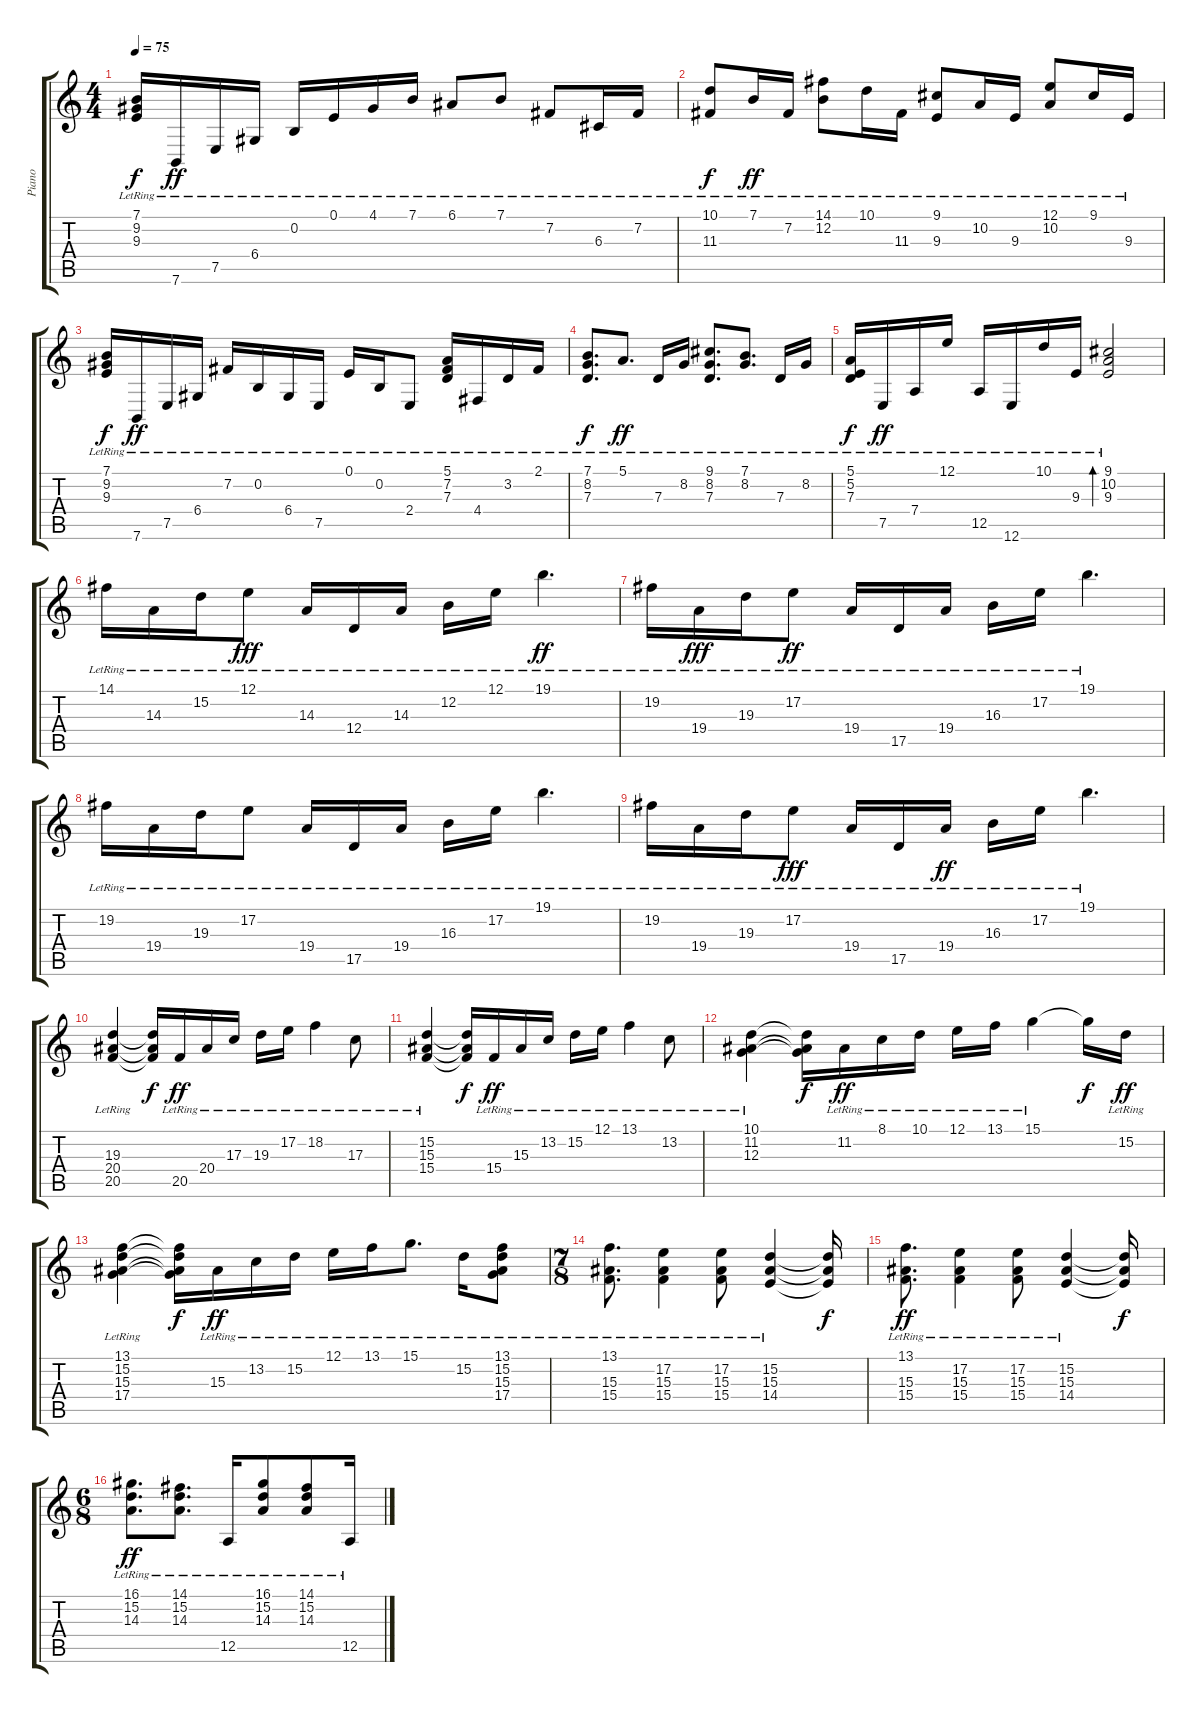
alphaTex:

\track ("Piano" "Piano") {instrument acousticgrandpiano}
\staff {score tabs}
\tuning (E4 B3 G3 D3 A2 E2) {hide}
\ts (4 4)
\tempo 75
\clef g2
\ks c
(7.1{lr} 9.2{lr} 9.3{lr}).16{dy f} 7.6{lr}.16{dy ff} 7.5{lr}.16 6.4{lr}.16 0.2{lr}.16 0.1{lr}.16 4.1{lr}.16 7.1{lr}.16 6.1{lr}.8 7.1{lr}.8 7.2{lr}.8 6.3{lr}.16 7.2{lr}.16 |
(10.1{lr} 11.3{lr}).8{dy f} 7.1{lr}.16{dy ff} 7.2{lr}.16 (14.1{lr} 12.2{lr}).8 10.1{lr}.16 11.3{lr}.16 (9.1{lr} 9.3{lr}).8 10.2{lr}.16 9.3{lr}.16 (12.1{lr} 10.2{lr}).8 9.1{lr}.16 9.3{lr}.16 |
(7.1{lr} 9.2{lr} 9.3{lr}).16{dy f} 7.6{lr}.16{dy ff} 7.5{lr}.16 6.4{lr}.16 7.2{lr}.16 0.2{lr}.16 6.4{lr}.16 7.5{lr}.16 0.1{lr}.16 0.2{lr}.16 2.4{lr}.8 (5.1{lr} 7.2{lr} 7.3{lr}).16 4.4{lr}.16 3.2{lr}.16 2.1{lr}.16 |
(7.1{lr} 8.2{lr} 7.3{lr}).8{d dy f} 5.1{lr}.8{d dy ff} 7.3{lr}.16 8.2{lr}.16 (9.1{lr} 8.2{lr} 7.3{lr}).8{d} (7.1{lr} 8.2{lr}).8{d} 7.3{lr}.16 8.2{lr}.16 |
(5.1{lr} 5.2{lr} 7.3{lr}).16{dy f} 7.5{lr}.16{dy ff} 7.4{lr}.16 12.1{lr}.16 12.5{lr}.16 12.6{lr}.16 10.1{lr}.16 9.3{lr}.16 (9.1{lr} 10.2{lr} 9.3{lr}).2{bd 60} |
14.1{lr}.16{volume 16} 14.3{lr}.16 15.2{lr}.16 12.1{lr}.8{dy fff} 14.3{lr}.16 12.4{lr}.16 14.3{lr}.16 12.2{lr}.16 12.1{lr}.16 19.1{lr}.4{d dy ff} |
19.2{lr}.16 19.4{lr}.16{dy fff} 19.3{lr}.16 17.2{lr}.8{dy ff} 19.4{lr}.16 17.5{lr}.16 19.4{lr}.16 16.3{lr}.16 17.2{lr}.16 19.1{lr}.4{d} |
19.2{lr}.16 19.4{lr}.16 19.3{lr}.16 17.2{lr}.8 19.4{lr}.16 17.5{lr}.16 19.4{lr}.16 16.3{lr}.16 17.2{lr}.16 19.1{lr}.4{d} |
19.2{lr}.16 19.4{lr}.16 19.3{lr}.16 17.2{lr}.8{dy fff} 19.4{lr}.16 17.5{lr}.16 19.4{lr}.16{dy ff} 16.3{lr}.16 17.2{lr}.16 19.1{lr}.4{d} |
(19.3{lr} 20.4{lr} 20.5{lr}).4 (19.3{t} 20.4{t} 20.5{t}).16{dy f} 20.5{lr}.16{dy ff} 20.4{lr}.16 17.3{lr}.16 19.3{lr}.16 17.2{lr}.16 18.2{lr}.4 17.3{lr}.8 |
(15.2{lr} 15.3{lr} 15.4{lr}).4 (15.2{t} 15.3{t} 15.4{t}).16{dy f} 15.4{lr}.16{dy ff} 15.3{lr}.16 13.2{lr}.16 15.2{lr}.16 12.1{lr}.16 13.1{lr}.4 13.2{lr}.8 |
(10.1{lr} 11.2{lr} 12.3{lr}).4 (10.1{t} 11.2{t} 12.3{t}).16{dy f} 11.2{lr}.16{dy ff} 8.1{lr}.16 10.1{lr}.16 12.1{lr}.16 13.1{lr}.16 15.1{lr}.4 15.1{t}.16{dy f} 15.2{lr}.16{dy ff} |
(13.1{lr} 15.2{lr} 15.3{lr} 17.4{lr}).4 (13.1{t} 15.2{t} 15.3{t} 17.4{t}).16{dy f} 15.3{lr}.16{dy ff} 13.2{lr}.16 15.2{lr}.16 12.1{lr}.16 13.1{lr}.16 15.1{lr}.8{d} 15.2{lr}.16 (13.1{lr} 15.2{lr} 15.3{lr} 17.4{lr}).8 |
\ts (7 8)
(13.1{lr} 15.3{lr} 15.4{lr}).8{d} (17.2{lr} 15.3{lr} 15.4{lr}).4 (17.2{lr} 15.3{lr} 15.4{lr}).8 (15.2{lr} 15.3{lr} 14.4{lr}).4 (15.2{t} 15.3{t} 14.4{t}).16{dy f} |
(13.1{lr} 15.3{lr} 15.4{lr}).8{d dy ff} (17.2{lr} 15.3{lr} 15.4{lr}).4 (17.2{lr} 15.3{lr} 15.4{lr}).8 (15.2{lr} 15.3{lr} 14.4{lr}).4 (15.2{t} 15.3{t} 14.4{t}).16{dy f} |
\ts (6 8)
(16.1{lr} 15.2{lr} 14.3{lr}).8{d dy ff} (14.1{lr} 15.2{lr} 14.3{lr}).8{d} 12.5{lr}.16 (16.1{lr} 15.2{lr} 14.3{lr}).8 (14.1{lr} 15.2{lr} 14.3{lr}).8 12.5{lr}.16
